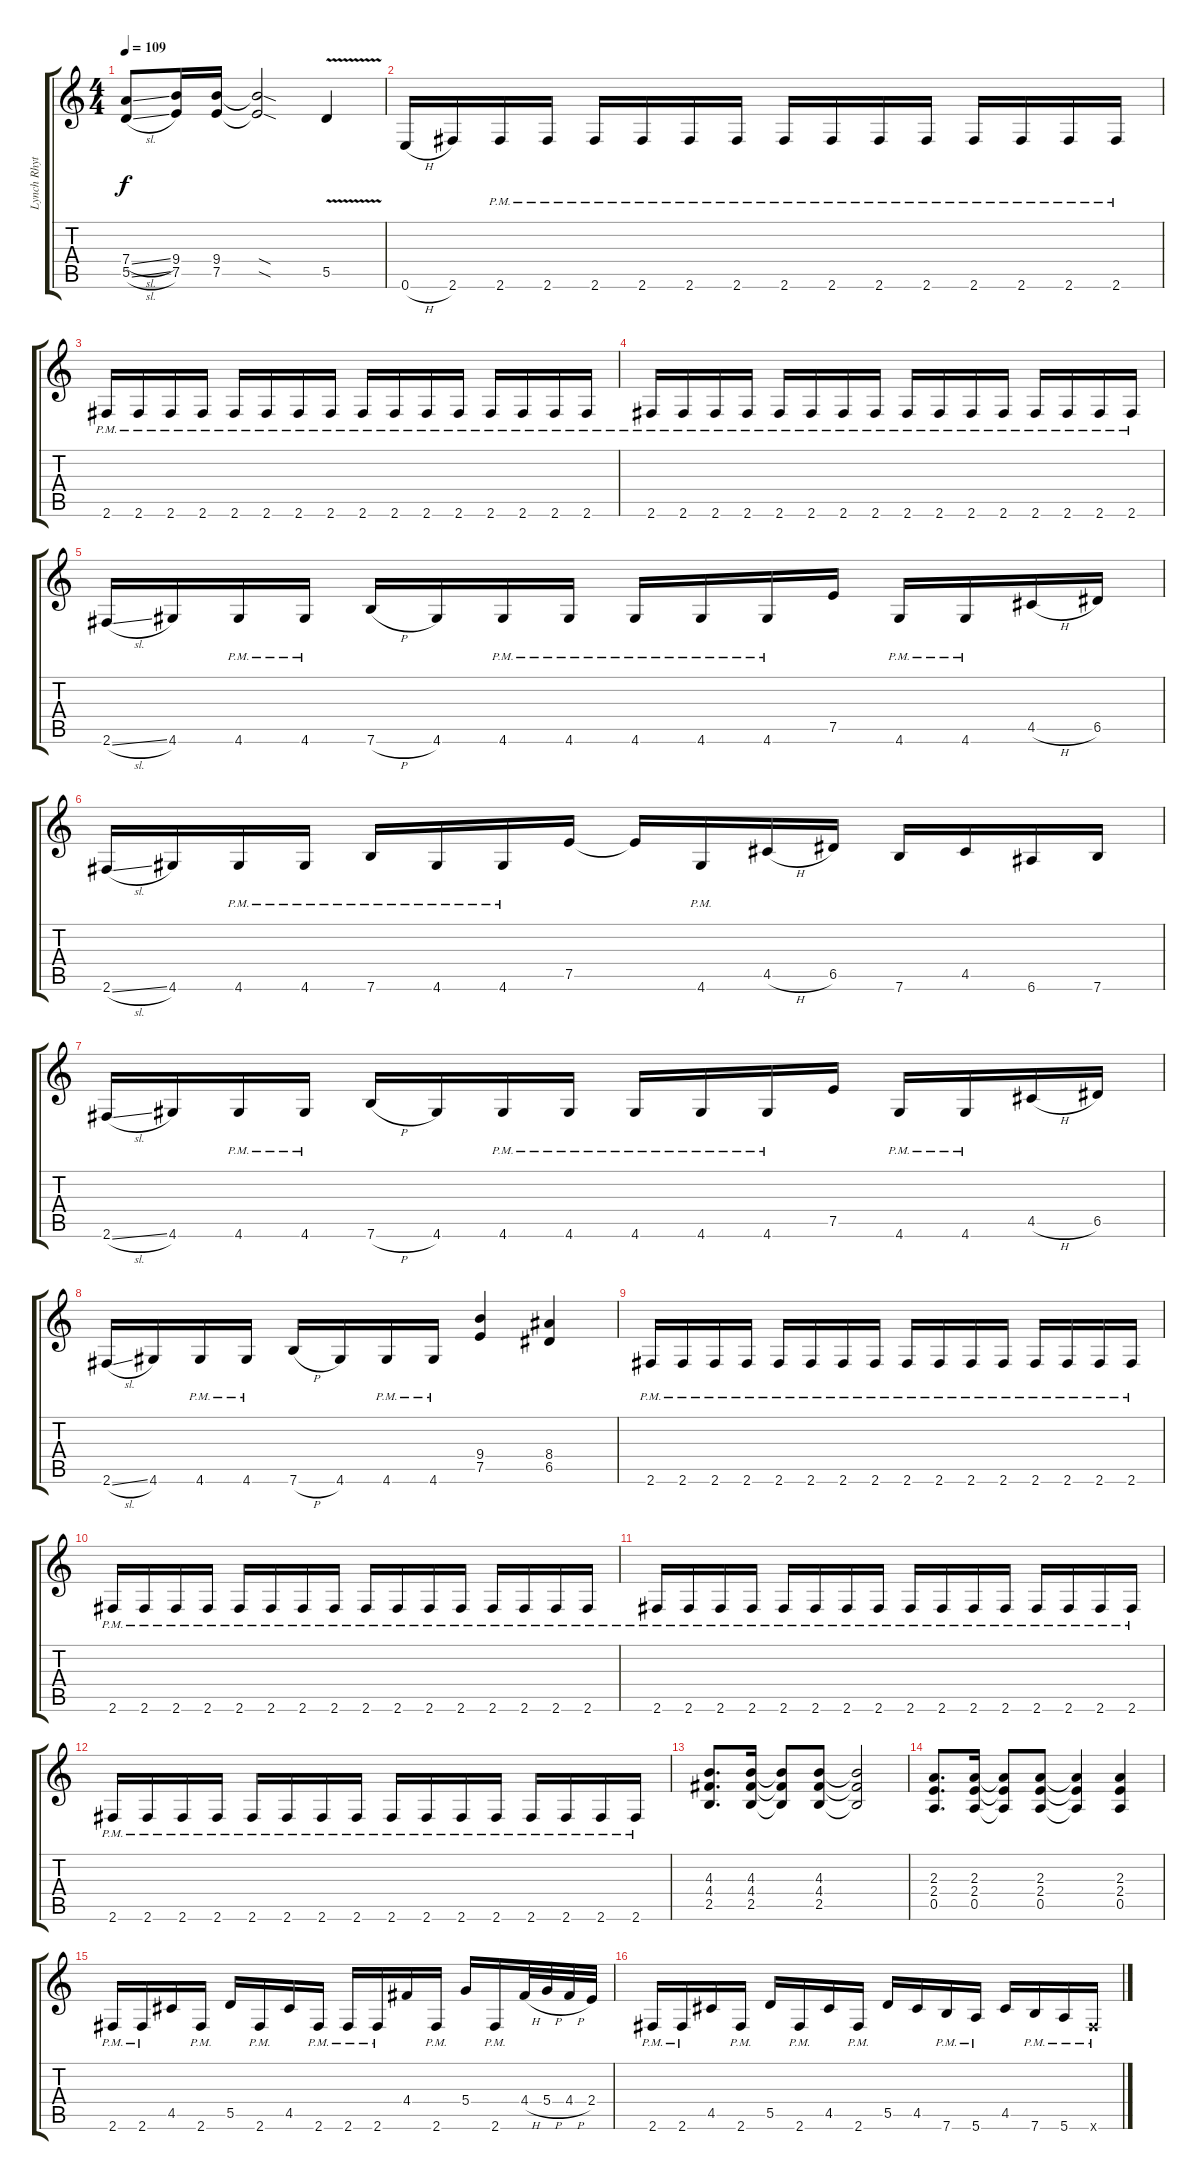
\track ("Lynch Rhythm" "Lynch Rhyt") {instrument distortionguitar}
\staff {score tabs}
\tuning (E4 B3 G3 D3 A2 E2) {hide}
\ts (4 4)
\tempo 109
\clef g2
\ks c
(7.4{sl} 5.5{sl}).8{dy f} (9.4 7.5).16 (9.4 7.5).16 (9.4{sod t} 7.5{sod t}).2 5.5{v}.4 |
0.6{h}.16 2.6.16 2.6{pm}.16 2.6{pm}.16 2.6{pm}.16 2.6{pm}.16 2.6{pm}.16 2.6{pm}.16 2.6{pm}.16 2.6{pm}.16 2.6{pm}.16 2.6{pm}.16 2.6{pm}.16 2.6{pm}.16 2.6{pm}.16 2.6{pm}.16 |
2.6{pm}.16 2.6{pm}.16 2.6{pm}.16 2.6{pm}.16 2.6{pm}.16 2.6{pm}.16 2.6{pm}.16 2.6{pm}.16 2.6{pm}.16 2.6{pm}.16 2.6{pm}.16 2.6{pm}.16 2.6{pm}.16 2.6{pm}.16 2.6{pm}.16 2.6{pm}.16 |
2.6{pm}.16 2.6{pm}.16 2.6{pm}.16 2.6{pm}.16 2.6{pm}.16 2.6{pm}.16 2.6{pm}.16 2.6{pm}.16 2.6{pm}.16 2.6{pm}.16 2.6{pm}.16 2.6{pm}.16 2.6{pm}.16 2.6{pm}.16 2.6{pm}.16 2.6{pm}.16 |
2.6{sl}.16 4.6.16 4.6{pm}.16 4.6{pm}.16 7.6{h}.16 4.6.16 4.6{pm}.16 4.6{pm}.16 4.6{pm}.16 4.6{pm}.16 4.6{pm}.16 7.5.16 4.6{pm}.16 4.6{pm}.16 4.5{h}.16 6.5.16 |
2.6{sl}.16 4.6.16 4.6{pm}.16 4.6{pm}.16 7.6{pm}.16 4.6{pm}.16 4.6{pm}.16 7.5.16 7.5{t}.16 4.6{pm}.16 4.5{h}.16 6.5.16 7.6.16 4.5.16 6.6.16 7.6.16 |
2.6{sl}.16 4.6.16 4.6{pm}.16 4.6{pm}.16 7.6{h}.16 4.6.16 4.6{pm}.16 4.6{pm}.16 4.6{pm}.16 4.6{pm}.16 4.6{pm}.16 7.5.16 4.6{pm}.16 4.6{pm}.16 4.5{h}.16 6.5.16 |
2.6{sl}.16 4.6.16 4.6{pm}.16 4.6{pm}.16 7.6{h}.16 4.6.16 4.6{pm}.16 4.6{pm}.16 (9.4 7.5).4 (8.4 6.5).4 |
2.6{pm}.16 2.6{pm}.16 2.6{pm}.16 2.6{pm}.16 2.6{pm}.16 2.6{pm}.16 2.6{pm}.16 2.6{pm}.16 2.6{pm}.16 2.6{pm}.16 2.6{pm}.16 2.6{pm}.16 2.6{pm}.16 2.6{pm}.16 2.6{pm}.16 2.6{pm}.16 |
2.6{pm}.16 2.6{pm}.16 2.6{pm}.16 2.6{pm}.16 2.6{pm}.16 2.6{pm}.16 2.6{pm}.16 2.6{pm}.16 2.6{pm}.16 2.6{pm}.16 2.6{pm}.16 2.6{pm}.16 2.6{pm}.16 2.6{pm}.16 2.6{pm}.16 2.6{pm}.16 |
2.6{pm}.16 2.6{pm}.16 2.6{pm}.16 2.6{pm}.16 2.6{pm}.16 2.6{pm}.16 2.6{pm}.16 2.6{pm}.16 2.6{pm}.16 2.6{pm}.16 2.6{pm}.16 2.6{pm}.16 2.6{pm}.16 2.6{pm}.16 2.6{pm}.16 2.6{pm}.16 |
2.6{pm}.16 2.6{pm}.16 2.6{pm}.16 2.6{pm}.16 2.6{pm}.16 2.6{pm}.16 2.6{pm}.16 2.6{pm}.16 2.6{pm}.16 2.6{pm}.16 2.6{pm}.16 2.6{pm}.16 2.6{pm}.16 2.6{pm}.16 2.6{pm}.16 2.6{pm}.16 |
(4.3 4.4 2.5).8{d} (4.3 4.4 2.5).16 (4.3{t} 4.4{t} 2.5{t}).8 (4.3 4.4 2.5).8 (4.3{t} 4.4{t} 2.5{t}).2 |
(2.3 2.4 0.5).8{d} (2.3 2.4 0.5).16 (2.3{t} 2.4{t} 0.5{t}).8 (2.3 2.4 0.5).8 (2.3{t} 2.4{t} 0.5{t}).4 (2.3 2.4 0.5).4 |
2.6{pm}.16 2.6{pm}.16 4.5.16 2.6{pm}.16 5.5.16 2.6{pm}.16 4.5.16 2.6{pm}.16 2.6{pm}.16 2.6{pm}.16 4.4.16 2.6{pm}.16 5.4.16 2.6{pm}.16 4.4{h}.32 5.4{h}.32 4.4{h}.32 2.4.32 |
2.6{pm}.16 2.6{pm}.16 4.5.16 2.6{pm}.16 5.5.16 2.6{pm}.16 4.5.16 2.6{pm}.16 5.5.16 4.5.16 7.6{pm}.16 5.6{pm}.16 4.5.16 7.6{pm}.16 5.6{pm}.16 2.6{pm x}.16
